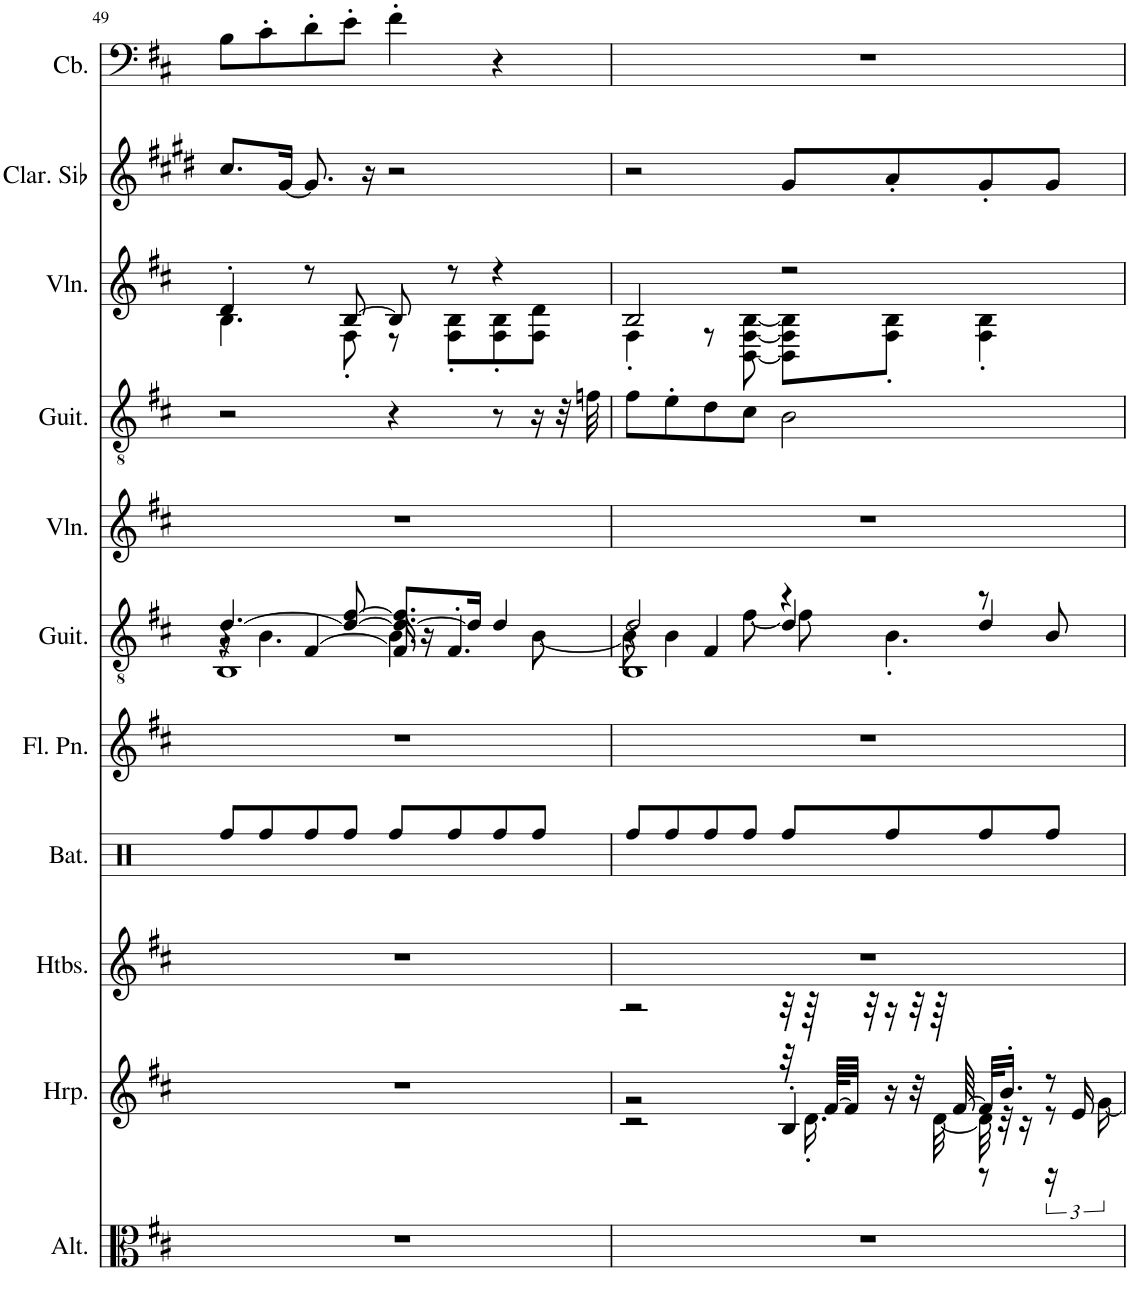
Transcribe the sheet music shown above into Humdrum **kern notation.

**kern	**kern	**kern	**kern	**kern	**kern	**kern	**kern	**kern	**kern	**kern
*part11	*part10	*part9	*part8	*part7	*part6	*part5	*part4	*part3	*part2	*part1
*staff11	*staff10	*staff9	*staff8	*staff7	*staff6	*staff5	*staff4	*staff3	*staff2	*staff1
*I"Altos	*I"Harpe	*I"Hautbois	*I"Batterie	*I"Flûte de Pan	*I"Guitare acoustique	*I"Violon	*I"Guitare acoustique	*I"Violon	*I"Clarinette en Sib	*I"Contrebasse
*I'Alt.	*I'Hrp.	*I'Htbs.	*I'Bat.	*I'Fl. Pn.	*I'Guit.	*I'Vln.	*I'Guit.	*I'Vln.	*I'Clar. Sib	*I'Cb.
!!LO:PB:g=z
*clefC3	*clefG2	*clefG2	*clefX	*clefG2	*clefGv2	*clefG2	*clefGv2	*clefG2	*clefG2	*clefF4
*	*	*	*	*	*	*	*	*	*Trd1c2	*Trd7c12
*k[f#c#]	*k[f#c#]	*k[f#c#]	*k[]	*k[f#c#]	*k[f#c#]	*k[f#c#]	*k[f#c#]	*k[f#c#]	*k[f#c#g#d#]	*k[f#c#]
*M4/4	*M4/4	*M4/4	*M4/4	*M4/4	*M4/4	*M4/4	*M4/4	*M4/4	*M4/4	*M4/4
=49	=49	=49	=49	=49	=49	=49	=49	=49	=49	=49
*	*	*	*	*	*^	*	*	*^	*	*
*	*	*	*	*	*	*^	*	*	*	*	*	*
*	*	*	*	*	*	*	*^	*	*	*	*	*	*
1r	1r	1r	8Rff/L	1r	[4.d/	8r	4r	1BB	1r	2r	4d'/	4.B\	8.cc#/L	8B\L
.	.	.	8Rff/	.	.	4.B\	.	.	.	.	.	.	.	8c#'\
.	.	.	.	.	.	.	.	.	.	.	.	.	[16g#/Jk	.
.	.	.	8Rff/	.	.	.	[4F#/	.	.	.	8r	.	8.g#/]	8d'\
.	.	.	8Rff/J	.	8d/_ [8f#/	.	.	.	.	.	[8B/	8F#'\	.	8e'\J
.	.	.	.	.	.	.	.	.	.	.	.	.	16r	.
.	.	.	8Rff/L	.	8.d/_ 8.f#/]L	4.B\	16F#/]	.	.	4r	8B/]	8r	2r	4f#'\
.	.	.	.	.	.	.	16r	.	.	.	.	.	.	.
.	.	.	8Rff/	.	.	.	4.F#'/	.	.	.	8r	8F#\' 8B\'L	.	.
.	.	.	.	.	16d/Jk]	.	.	.	.	.	.	.	.	.
.	.	.	8Rff/	.	4d/	.	.	.	.	8r	4r	8F#\' 8B\'	.	4r
.	.	.	8Rff/J	.	.	[8B\	.	.	.	16r	.	8F#\ 8d\J	.	.
.	.	.	.	.	.	.	.	.	.	32r	.	.	.	.
.	.	.	.	.	.	.	.	.	.	32fn\	.	.	.	.
=50	=50	=50	=50	=50	=50	=50	=50	=50	=50	=50	=50	=50	=50	=50
*	*^	*	*	*	*	*	*	*	*	*	*	*	*	*
*	*	*^	*	*	*	*	*	*	*	*	*	*	*	*	*
1r	2r	2r	2r	1r	8Rff/L	1r	2d/	8B\]	4r	1BB	1r	8f#\L	2B/	4F#'\	2r	1r
.	.	.	.	.	8Rff/	.	.	4B\	.	.	.	8e'\	.	.	.	.
.	.	.	.	.	8Rff/	.	.	.	4F#/	.	.	8d\	.	8r	.	.
.	.	.	.	.	8Rff/J	.	.	[8f#\	.	.	.	8c#\J	.	[8BB\ [8F#\ [8B\	.	.
.	32r	32r	4B'/	.	8Rff/L	.	4r	8f#\]	4d/	.	.	2B\	2r	8BB\] 8F#\] 8B\]L	8g#/L	.
.	64r	16.d'\	.	.	.	.	.	.	.	.	.	.	.	.	.	.
.	[64f#/KLLL	.	.	.	.	.	.	.	.	.	.	.	.	.	.	.
.	32f#/JJJ]	.	.	.	.	.	.	.	.	.	.	.	.	.	.	.
.	32r	.	.	.	.	.	.	.	.	.	.	.	.	.	.	.
.	16r	16r	.	.	8Rff/	.	.	4.B'\	.	.	.	.	.	8F#\' 8B\'J	8a'/	.
.	32r	32r	.	.	.	.	.	.	.	.	.	.	.	.	.	.
.	64r	[32d\	.	.	.	.	.	.	.	.	.	.	.	.	.	.
.	[64f#/	.	.	.	.	.	.	.	.	.	.	.	.	.	.	.
.	32f#/KLL]	32d\]	8r	.	8Rff/	.	8r	.	4d/	.	.	.	.	4F#\' 4B\'	8g#'/	.
.	16.b'/JJ	32r	.	.	.	.	.	.	.	.	.	.	.	.	.	.
.	.	16r	.	.	.	.	.	.	.	.	.	.	.	.	.	.
.	8r	12r	16r	.	8Rff/J	.	8B/	.	.	.	.	.	.	.	8g#/J	.
.	.	.	16e/	.	.	.	.	.	.	.	.	.	.	.	.	.
.	.	[24g\	.	.	.	.	.	.	.	.	.	.	.	.	.	.
*	*v	*v	*v	*	*	*	*v	*v	*v	*v	*	*	*v	*v	*	*
=	=	=	=	=	=	=	=	=	=	=
*-	*-	*-	*-	*-	*-	*-	*-	*-	*-	*-
